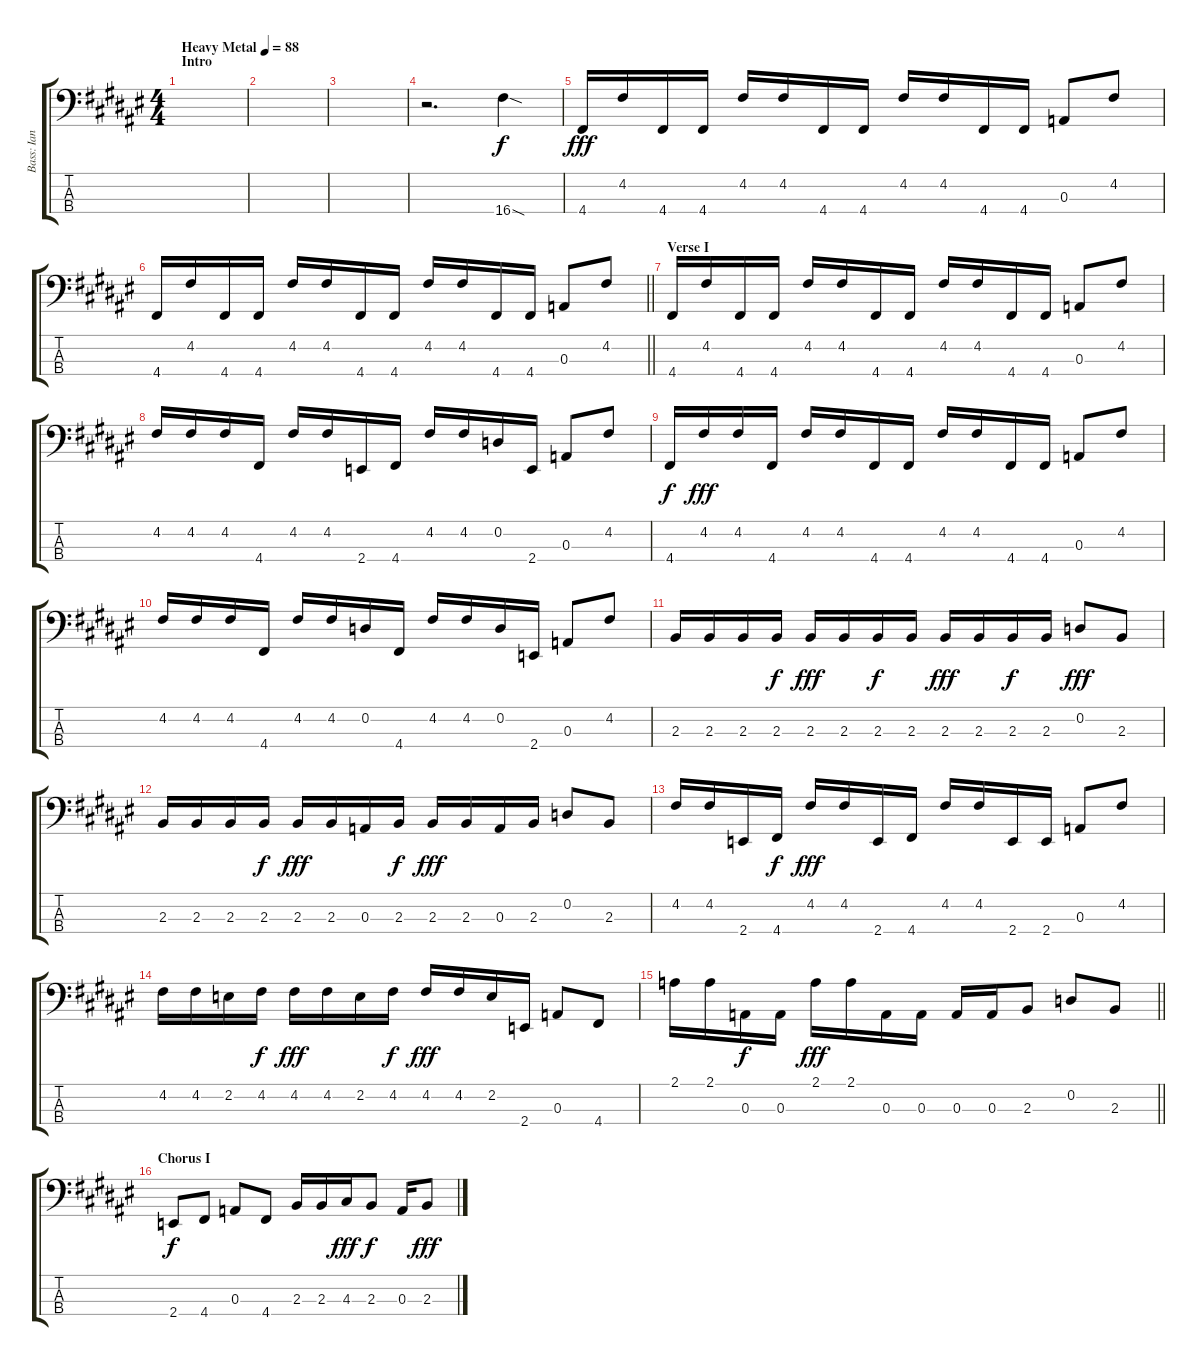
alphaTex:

\track ("Bass: Ian" "Bass: Ian") {instrument electricbassfinger}
\staff {score tabs}
\tuning (G2 D2 A1 D1) {hide}
\ts (4 4)
\section ("" "Intro")
\tempo (88 "Heavy Metal")
\clef f4
\ks f#
|
|
|
r.2{d} 16.4{sod}.4 |
4.4.16{dy fff} 4.2.16 4.4.16 4.4.16 4.2.16 4.2.16 4.4.16 4.4.16 4.2.16 4.2.16 4.4.16 4.4.16 0.3.8 4.2.8 |
\barLineRight lightlight
4.4.16 4.2.16 4.4.16 4.4.16 4.2.16 4.2.16 4.4.16 4.4.16 4.2.16 4.2.16 4.4.16 4.4.16 0.3.8 4.2.8 |
\section ("" "Verse I")
4.4.16 4.2.16 4.4.16 4.4.16 4.2.16 4.2.16 4.4.16 4.4.16 4.2.16 4.2.16 4.4.16 4.4.16 0.3.8 4.2.8 |
4.2.16 4.2.16 4.2.16 4.4.16 4.2.16 4.2.16 2.4.16 4.4.16 4.2.16 4.2.16 0.2.16 2.4.16 0.3.8 4.2.8 |
4.4.16{dy f} 4.2.16{dy fff} 4.2.16 4.4.16 4.2.16 4.2.16 4.4.16 4.4.16 4.2.16 4.2.16 4.4.16 4.4.16 0.3.8 4.2.8 |
4.2.16 4.2.16 4.2.16 4.4.16 4.2.16 4.2.16 0.2.16 4.4.16 4.2.16 4.2.16 0.2.16 2.4.16 0.3.8 4.2.8 |
2.3.16 2.3.16 2.3.16 2.3.16{dy f} 2.3.16{dy fff} 2.3.16 2.3.16{dy f} 2.3.16 2.3.16{dy fff} 2.3.16 2.3.16{dy f} 2.3.16 0.2.8{dy fff} 2.3.8 |
2.3.16 2.3.16 2.3.16 2.3.16{dy f} 2.3.16{dy fff} 2.3.16 0.3.16 2.3.16{dy f} 2.3.16{dy fff} 2.3.16 0.3.16 2.3.16 0.2.8 2.3.8 |
4.2.16 4.2.16 2.4.16 4.4.16{dy f} 4.2.16{dy fff} 4.2.16 2.4.16 4.4.16 4.2.16 4.2.16 2.4.16 2.4.16 0.3.8 4.2.8 |
4.2.16 4.2.16 2.2.16 4.2.16{dy f} 4.2.16{dy fff} 4.2.16 2.2.16 4.2.16{dy f} 4.2.16{dy fff} 4.2.16 2.2.16 2.4.16 0.3.8 4.4.8 |
\barLineRight lightlight
2.1.16 2.1.16 0.3.16{dy f} 0.3.16 2.1.16{dy fff} 2.1.16 0.3.16 0.3.16 0.3.16 0.3.16 2.3.8 0.2.8 2.3.8 |
\section ("" "Chorus I")
2.4.8{dy f} 4.4.8 0.3.8 4.4.8 2.3.16 2.3.16 4.3.16{dy fff} 2.3.8{dy f} 0.3.16 2.3.8{dy fff}
